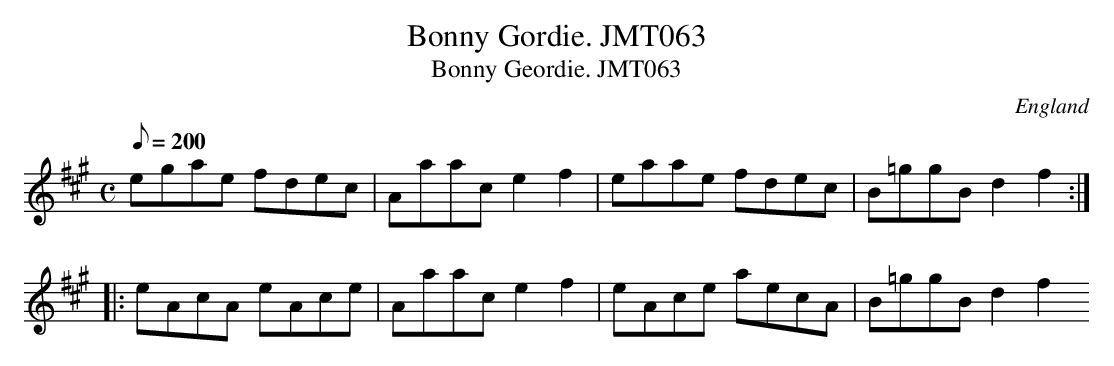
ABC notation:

X:1
T:Bonny Gordie. JMT063
T:Bonny Geordie. JMT063
M:C
L:1/8
Q:200
O:England
K:A
e-gae f-dec|A-aac e2f2|eaae fdec|B=ggBd2f2:|!
|:e-AcA e-Ace|A-aace2f2|e-Ace a-ecA|B=ggB d2f2
